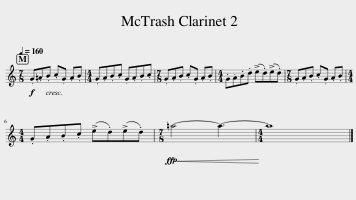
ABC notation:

X:1
L:1/8
Q:1/4=160
M:7/8
I:linebreak $
K:none
V:1 treble transpose=-2
V:1
[K:C]!f! .G.=A.B .c.G .A.B |[M:4/4] .G.A.B.c .G.A.B.c |[M:7/8] .G.A.B .c.G .A.B |[M:4/4] .G.A.B.d (!>!e.d)(!>!e.d) |[M:7/8] .G.A.B .c.G .A.B |$ %5
[M:4/4] .G.A.B.c (!>!e.d)(!>!e.d) |[K:C][M:7/8]!ff!!p!!<(! =a4- a3-!<)! |[M:4/4] a8 |] %8
